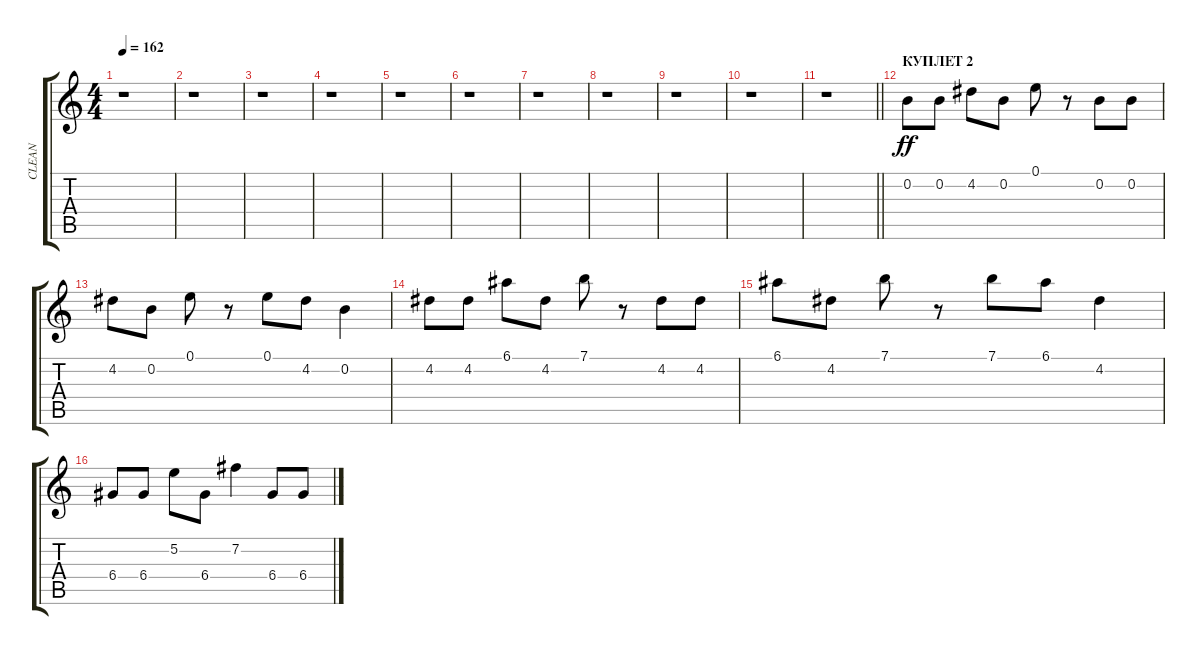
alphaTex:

\track ("CLEAN" "CLEAN") {instrument electricguitarclean}
\staff {score tabs}
\tuning (E4 B3 G3 D3 A2 E2) {hide}
\ts (4 4)
\tempo 162
\clef g2
\ks c
r.1{dy ff} |
r.1 |
r.1 |
r.1 |
r.1 |
r.1 |
r.1 |
r.1 |
r.1 |
r.1 |
\barLineRight lightlight
r.1 |
\section ("" "КУПЛЕТ 2")
0.2.8 0.2.8 4.2.8 0.2.8 0.1.8 r.8 0.2.8 0.2.8 |
4.2.8 0.2.8 0.1.8 r.8 0.1.8 4.2.8 0.2.4 |
4.2.8 4.2.8 6.1.8 4.2.8 7.1.8 r.8 4.2.8 4.2.8 |
6.1.8 4.2.8 7.1.8 r.8 7.1.8 6.1.8 4.2.4 |
6.4.8 6.4.8 5.2.8 6.4.8 7.2.4 6.4.8 6.4.8
